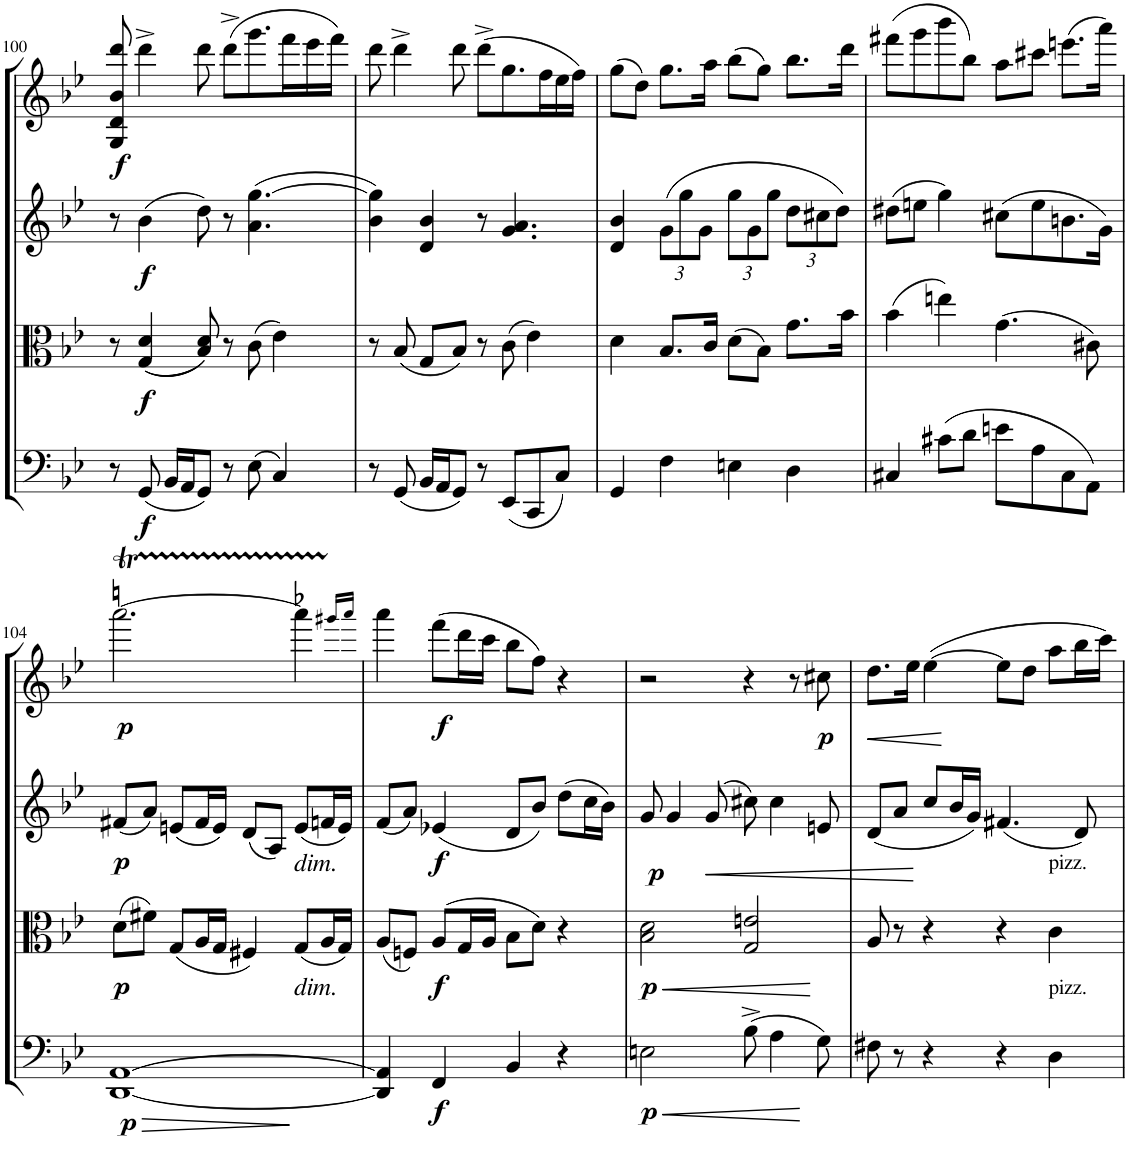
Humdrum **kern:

**kern	**dynam	**kern	**dynam	**kern	**dynam	**kern	**dynam
*part4	*part4	*part3	*part3	*part2	*part2	*part1	*part1
*staff4	*staff4	*staff3	*staff3	*staff2	*staff2	*staff1	*staff1
*I"Violoncello	*	*I"Viola	*	*I"Violin II	*	*I"Violin I	*
*I'Vc	*	*I'Vla	*	*I'Vln	*	*I'Vln	*
!!LO:PB:g=z
*clefF4	*	*clefC3	*	*clefG2	*	*clefG2	*
*k[b-e-]	*	*k[b-e-]	*	*k[b-e-]	*	*k[b-e-]	*
*M4/4	*	*M4/4	*	*M4/4	*	*M4/4	*
=100	=100	=100	=100	=100	=100	=100	=100
!	!	!	!	!	!	!	!LO:DY:b
8r	.	8r	.	8r	.	8G/ 8d/ 8b-/ 8ddd/	f
!	!LO:DY:b	!	!LO:DY:b	!	!LO:DY:b	!	!
(8GG/	f	((4G/ 4d/	f	(4b-\	f	4ddd^\	.
16BB-/LL	.	.	.	.	.	.	.
16AA/J	.	.	.	.	.	.	.
8GG/J)	.	8B-/ 8d/))	.	8dd\)	.	8ddd\	.
8r	.	8r	.	8r	.	(8ddd^\L	.
(8E-\	.	(8c\	.	(4.a\ [4.gg\	.	8.ggg\	.
4C/)	.	4e-\)	.	.	.	.	.
.	.	.	.	.	.	16fff\L	.
.	.	.	.	.	.	16eee-\	.
.	.	.	.	.	.	16fff\JJ)	.
=101	=101	=101	=101	=101	=101	=101	=101
8r	.	8r	.	4b-\ 4gg\])	.	8ddd\	.
(8GG/	.	(8B-/	.	.	.	4ddd^\	.
16BB-/LL	.	8G/L	.	4d/ 4b-/	.	.	.
16AA/J	.	.	.	.	.	.	.
8GG/J)	.	8B-/J)	.	.	.	8ddd\	.
8r	.	8r	.	8r	.	(8ddd^\L	.
(8EE-/L	.	(8c\	.	4.g/ 4.a/	.	8.gg\	.
8CC/	.	4e-\)	.	.	.	.	.
.	.	.	.	.	.	16ff\L	.
8C/J)	.	.	.	.	.	16ee-\	.
.	.	.	.	.	.	16ff\JJ)	.
=102	=102	=102	=102	=102	=102	=102	=102
4GG/	.	4d\	.	4d/ 4b-/	.	(8gg\L	.
.	.	.	.	.	.	8dd\J)	.
*	*	*	*	*Xbrackettup	*	*	*
4F\	.	8.B-/L	.	(12g\L	.	8.gg\L	.
.	.	.	.	12gg\	.	.	.
.	.	.	.	12g\J	.	.	.
.	.	16c/Jk	.	.	.	16aa\Jk	.
4En\	.	(8d\L	.	12gg\L	.	(8bb-\L	.
.	.	.	.	12g\	.	.	.
.	.	8B-\J)	.	.	.	8gg\J)	.
.	.	.	.	12gg\J	.	.	.
4D\	.	8.g\L	.	12dd\L	.	8.bb-\L	.
.	.	.	.	12cc#X\	.	.	.
.	.	.	.	12dd\J)	.	.	.
.	.	16b-\Jk	.	.	.	16ddd\Jk	.
=103	=103	=103	=103	=103	=103	=103	=103
4C#X/	.	(4b-\	.	(8dd#X\L	.	(8fff#X\L	.
.	.	.	.	8een\J	.	8ggg\	.
(8c#X\L	.	4een\)	.	4gg\)	.	8bbb-\	.
8d\J	.	.	.	.	.	8bb-\J)	.
8en\L	.	(4.g\	.	(8cc#X\L	.	8aa\L	.
8A\	.	.	.	8ee\	.	8ccc#X\J	.
8C#\	.	.	.	8.bn\	.	(8.eeen\L	.
8AA\J)	.	8c#X\)	.	.	.	.	.
.	.	.	.	16g\Jk)	.	16aaa\Jk)	.
!!LO:LB:g=z
=104	=104	=104	=104	=104	=104	=104	=104
!	!LO:HP:b	!	!	!	!	!	!
!	!LO:DY:n=1:b	!	!LO:DY:b	!	!LO:DY:b	!	!LO:DY:b
[1DD [1AA	> p	(8d\L	p	(8f#X/L	p	[2.aaat\	p
.	.	8f#X\J)	.	8a/J)	.	.	.
.	.	(8G/L	.	(8en/L	.	.	.
.	.	16A/L	.	16f#/L	.	.	.
.	.	16G/JJ	.	16e/JJ)	.	.	.
.	.	4F#X/)	.	(8d/L	.	.	.
.	.	.	.	8A/J)	.	.	.
!	!	!	!	!LO:TX:b:i:t=dim.	!	!	!
!	!	!LO:TX:b:i:t=dim.	!	!	!	!	!
.	.	(8G/L	.	(8e/L	.	4aaa\]	.
.	.	16A/L	.	16fn/L	.	.	.
.	.	16G/JJ)	.	16e/JJ)	.	.	.
.	.	.	.	.	.	16qggg#X/LL	.
.	.	.	.	.	.	16qaaa/JJ	.
.	]	.	.	.	.	.	.
=105	=105	=105	=105	=105	=105	=105	=105
4DD/] 4AA/]	.	(8A/L	.	(8f/L	.	4aaa\	.
.	.	8Fn/J)	.	8a/J)	.	.	.
!	!LO:DY:b	!	!LO:DY:b	!	!LO:DY:b	!	!LO:DY:b
4FF/	f	(8A/L	f	(4e-X/	f	(8fff\L	f
.	.	16G/L	.	.	.	16ddd\L	.
.	.	16A/JJ	.	.	.	16ccc\JJ	.
4BB-/	.	8B-\L	.	8d/L	.	8bb-\L	.
.	.	8d\J)	.	8b-/J)	.	8ff\J)	.
4r	.	4r	.	(8dd\L	.	4r	.
.	.	.	.	16cc\L	.	.	.
.	.	.	.	16b-\JJ)	.	.	.
=106	=106	=106	=106	=106	=106	=106	=106
!	!LO:HP:b	!	!LO:HP:b	!	!	!	!
!	!LO:DY:n=1:b	!	!LO:DY:n=1:b	!	!LO:DY:b	!	!
2En\	< p	2B-\ 2d\	< p	8g/	p	2r	.
.	.	.	.	4g/	.	.	.
!	!	!	!	!	!LO:HP:b	!	!
.	.	.	.	(8g/	<	.	.
(8B-^\	.	2G/ 2en/	.	8cc#X\)	.	4r	.
4A\	.	.	.	4cc#\	.	.	.
.	.	.	.	.	.	8r	.
!	!	!	!	!	!	!	!LO:DY:b
8G\)	.	.	.	8en/	.	8cc#X\	p
=107	=107	=107	=107	=107	=107	=107	=107
!	!	!	!	!	!	!	!LO:HP:b
8F#X\	.	8A/	.	(8d/L	.	8.dd\L	<
8r	[	8r	[	8a/J	.	.	.
.	.	.	.	.	.	16ee-\Jk	.
4r	.	4r	.	8cc/L	[	([4ee-\	[
.	.	.	.	16b-/L	.	.	.
.	.	.	.	16g/JJ)	.	.	.
4r	.	4r	.	(4.f#X/	.	8ee-\L]	.
.	.	.	.	.	.	8dd\J	.
!	!	!LO:TX:a:t=pizz.	!	!	!	!	!
!LO:TX:a:t=pizz.	!	!	!	!	!	!	!
4D\	.	4c\	.	.	.	8aa\L	.
.	.	.	.	8d/)	.	16bb-\L	.
.	.	.	.	.	.	16ccc\JJ)	.
=	=	=	=	=	=	=	=
*-	*-	*-	*-	*-	*-	*-	*-
